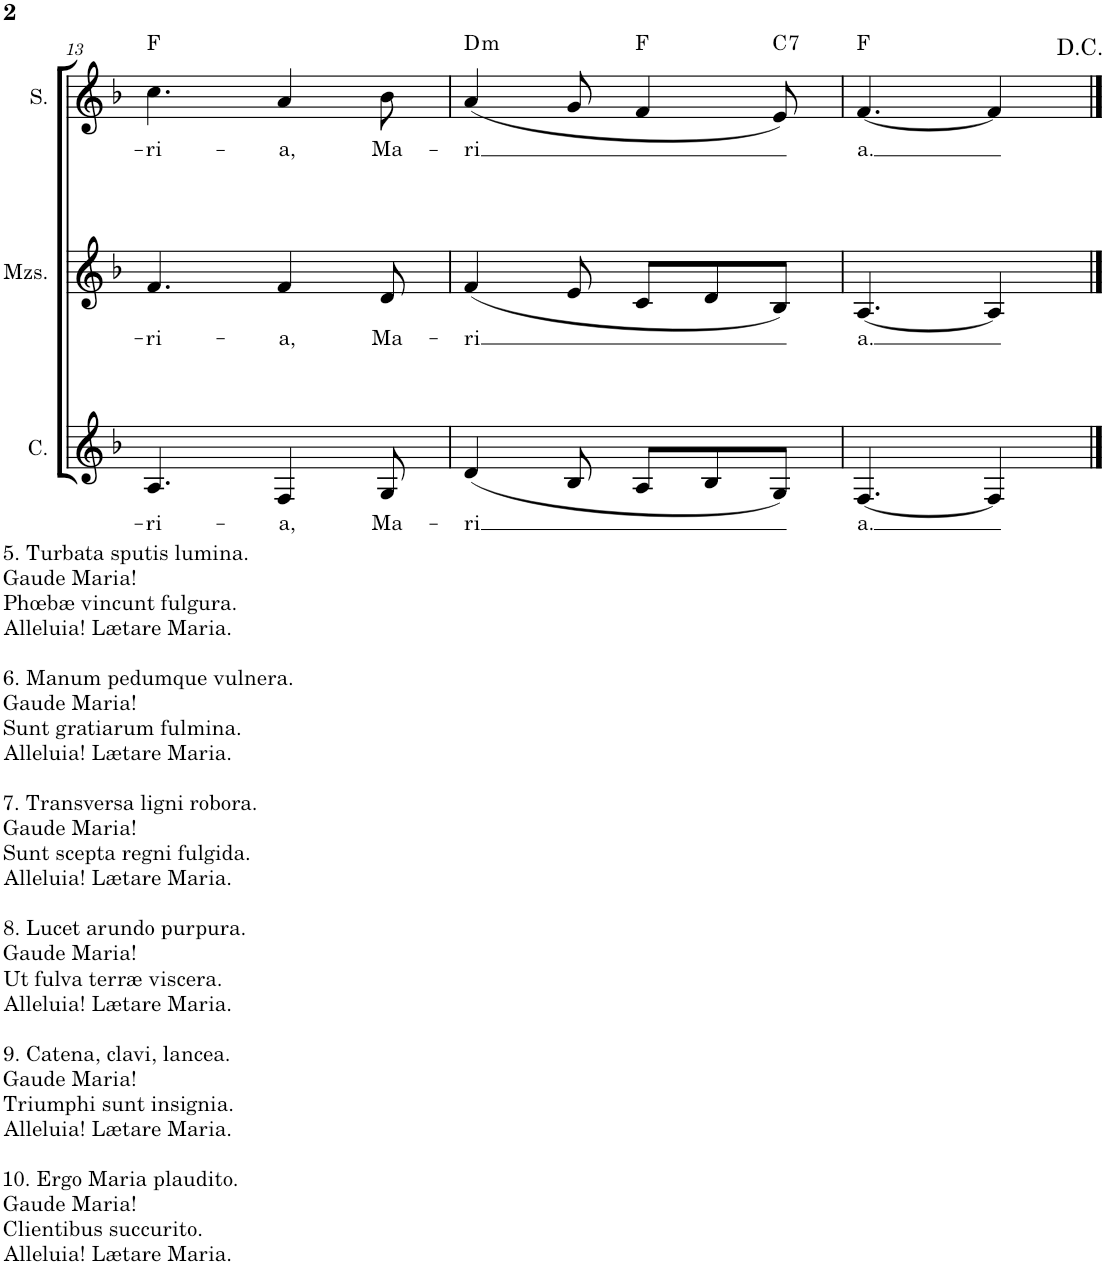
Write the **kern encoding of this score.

**kern	**text	**kern	**text	**kern	**text	**harte
*part3	*part3	*part2	*part2	*part1	*part1	*part1
*staff3	*staff3	*staff2	*staff2	*staff1	*staff1	*
*I"Contralto	*	*I"Mezzosoprano	*	*I"Soprano	*	*
*I'C.	*	*I'Mzs.	*	*I'S.	*	*
!!LO:PB:g=z
*clefG2	*	*clefG2	*	*clefG2	*	*
*k[b-]	*	*k[b-]	*	*k[b-]	*	*
*M6/8	*	*M6/8	*	*M6/8	*	*
=13	=13	=13	=13	=13	=13	=13
!LO:TX:b:t=5. Turbata sputis lumina.	!	!	!	!	!	!
!LO:TX:b:t=Gaude Maria!	!	!	!	!	!	!
!LO:TX:b:t=Phœbæ vincunt fulgura.	!	!	!	!	!	!
!LO:TX:b:t=Alleluia! Lætare Maria.	!	!	!	!	!	!
!LO:TX:b:t=6. Manum pedumque vulnera.	!	!	!	!	!	!
!LO:TX:b:t=Gaude Maria!	!	!	!	!	!	!
!LO:TX:b:t=Sunt gratiarum fulmina.	!	!	!	!	!	!
!LO:TX:b:t=Alleluia! Lætare Maria.	!	!	!	!	!	!
!LO:TX:b:t=7. Transversa ligni robora.	!	!	!	!	!	!
!LO:TX:b:t=Gaude Maria!	!	!	!	!	!	!
!LO:TX:b:t=Sunt scepta regni fulgida.	!	!	!	!	!	!
!LO:TX:b:t=Alleluia! Lætare Maria.	!	!	!	!	!	!
!LO:TX:b:t=8. Lucet arundo purpura.	!	!	!	!	!	!
!LO:TX:b:t=Gaude Maria!	!	!	!	!	!	!
!LO:TX:b:t=Ut fulva terræ viscera.	!	!	!	!	!	!
!LO:TX:b:t=Alleluia! Lætare Maria.	!	!	!	!	!	!
!LO:TX:b:t=9. Catena, clavi, lancea.	!	!	!	!	!	!
!LO:TX:b:t=Gaude Maria!	!	!	!	!	!	!
!LO:TX:b:t=Triumphi sunt insignia.	!	!	!	!	!	!
!LO:TX:b:t=Alleluia! Lætare Maria.	!	!	!	!	!	!
!LO:TX:b:t=10. Ergo Maria plaudito.	!	!	!	!	!	!
!LO:TX:b:t=Gaude Maria!	!	!	!	!	!	!
!LO:TX:b:t=Clientibus succurito.	!	!	!	!	!	!
!LO:TX:b:t=Alleluia! Lætare Maria.	!	!	!	!	!	!
!	!LO:LY:b	!	!LO:LY:b	!	!LO:LY:b	!
4.A/	-ri-	4.f/	-ri-	4.cc\	-ri-	F:maj
!	!LO:LY:b	!	!LO:LY:b	!	!LO:LY:b	!
4F/	-a,	4f/	-a,	4a/	-a,	.
!	!LO:LY:b	!	!LO:LY:b	!	!LO:LY:b	!
8G/	Ma-	8d/	Ma-	8b-\	Ma-	.
=14	=14	=14	=14	=14	=14	=14
!	!LO:LY:b	!	!LO:LY:b	!	!LO:LY:b	!LO:H:kt=m
(4d/	-ri	(4f/	-ri	(4a/	-ri	D:min
8B-/	.	8e/	.	8g/	.	.
8A/L	.	8c/L	.	4f/	.	F:maj
8B-/	.	8d/	.	.	.	.
!	!	!	!	!	!	!LO:H:kt=7
8G/J)	.	8B-/J)	.	8e/)	.	C:7
=15	=15	=15	=15	=15	=15	=15
!	!LO:LY:b	!	!LO:LY:b	!	!LO:LY:b	!
[4.F/	a.	[4.A/	a.	[4.f/	a.	F:maj
4F/]	.	4A/]	.	4f/]	.	.
==	==	==	==	==	==	==
*-	*-	*-	*-	*-	*-	*-
